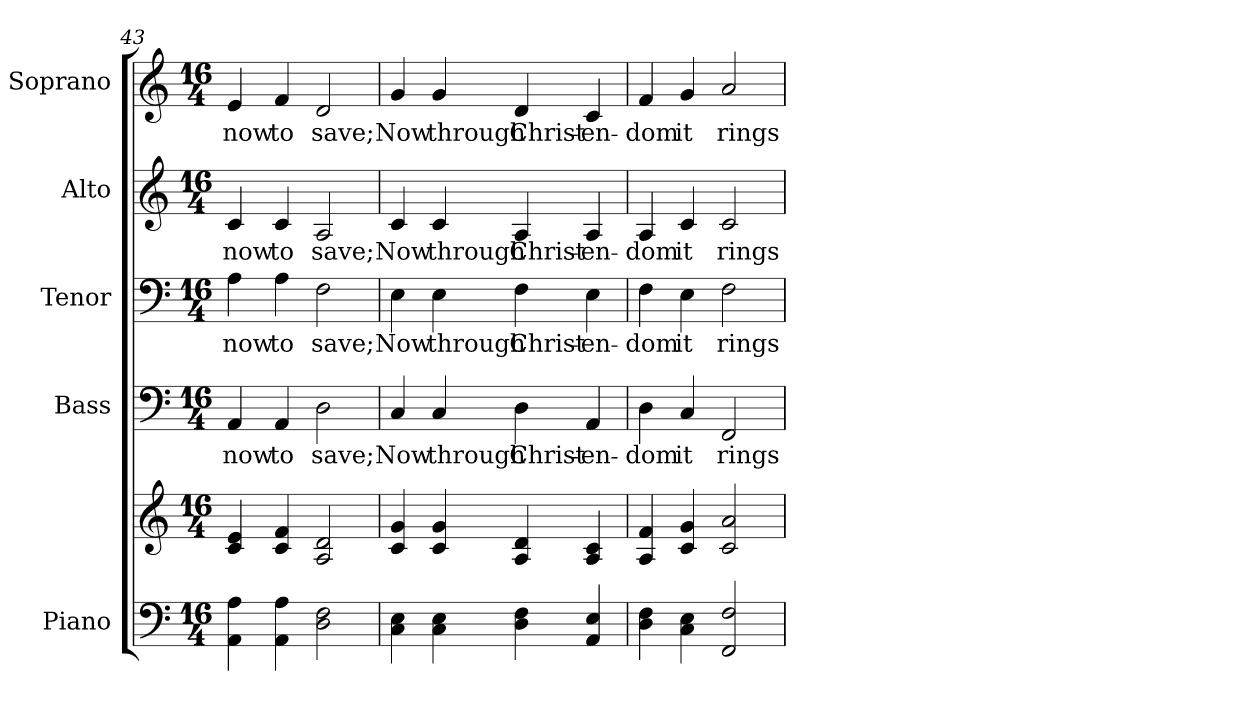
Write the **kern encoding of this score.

**kern	**kern	**kern	**text	**kern	**text	**kern	**text	**kern	**text
*part5	*part5	*part4	*part4	*part3	*part3	*part2	*part2	*part1	*part1
*staff6	*staff5	*staff4	*staff4	*staff3	*staff3	*staff2	*staff2	*staff1	*staff1
*I"Piano	*	*I"Bass	*	*I"Tenor	*	*I"Alto	*	*I"Soprano	*
*I'Pno.	*	*I'B.	*	*I'T.	*	*I'A.	*	*I'S.	*
!!LO:PB:g=z
*clefF4	*clefG2	*clefF4	*	*clefF4	*	*clefG2	*	*clefG2	*
*k[]	*k[]	*k[]	*	*k[]	*	*k[]	*	*k[]	*
*C:	*C:	*C:	*	*C:	*	*C:	*	*C:	*
*M16/4	*M16/4	*M16/4	*	*M16/4	*	*M16/4	*	*M16/4	*
=43	=43	=43	=43	=43	=43	=43	=43	=43	=43
!	!	!	!LO:LY:b:color=#000000	!	!	!	!	!	!
!	!	!	!	!	!LO:LY:b:color=#000000	!	!	!	!
!	!	!	!	!	!	!	!LO:LY:b:color=#000000	!	!
!	!	!	!	!	!	!	!	!	!LO:LY:b:color=#000000
4AAi\ 4Ai	4ci/ 4ei	4AAi/	now	4Ai\	now	4ci/	now	4ei/	now
!	!	!	!LO:LY:b:color=#000000	!	!	!	!	!	!
!	!	!	!	!	!LO:LY:b:color=#000000	!	!	!	!
!	!	!	!	!	!	!	!LO:LY:b:color=#000000	!	!
!	!	!	!	!	!	!	!	!	!LO:LY:b:color=#000000
4AAi\ 4Ai	4ci/ 4fi	4AAi/	to	4Ai\	to	4ci/	to	4fi/	to
!	!	!	!LO:LY:b:color=#000000	!	!	!	!	!	!
!	!	!	!	!	!LO:LY:b:color=#000000	!	!	!	!
!	!	!	!	!	!	!	!LO:LY:b:color=#000000	!	!
!	!	!	!	!	!	!	!	!	!LO:LY:b:color=#000000
2Di\ 2Fi	2Ai/ 2di	2Di\	save;	2Fi\	save;	2Ai/	save;	2di/	save;
!!LO:PB:g=z
=44	=44	=44	=44	=44	=44	=44	=44	=44	=44
!	!	!	!LO:LY:b:color=#000000	!	!	!	!	!	!
!	!	!	!	!	!LO:LY:b:color=#000000	!	!	!	!
!	!	!	!	!	!	!	!LO:LY:b:color=#000000	!	!
!	!	!	!	!	!	!	!	!	!LO:LY:b:color=#000000
4Ci\ 4Ei	4ci/ 4gi	4Ci/	Now	4Ei\	Now	4ci/	Now	4gi/	Now
!	!	!	!LO:LY:b:color=#000000	!	!	!	!	!	!
!	!	!	!	!	!LO:LY:b:color=#000000	!	!	!	!
!	!	!	!	!	!	!	!LO:LY:b:color=#000000	!	!
!	!	!	!	!	!	!	!	!	!LO:LY:b:color=#000000
4Ci\ 4Ei	4ci/ 4gi	4Ci/	through	4Ei\	through	4ci/	through	4gi/	through
!	!	!	!LO:LY:b:color=#000000	!	!	!	!	!	!
!	!	!	!	!	!LO:LY:b:color=#000000	!	!	!	!
!	!	!	!	!	!	!	!LO:LY:b:color=#000000	!	!
!	!	!	!	!	!	!	!	!	!LO:LY:b:color=#000000
4Di\ 4Fi	4Ai/ 4di	4Di\	Christ-	4Fi\	Christ-	4Ai/	Christ-	4di/	Christ-
!	!	!	!LO:LY:b:color=#000000	!	!	!	!	!	!
!	!	!	!	!	!LO:LY:b:color=#000000	!	!	!	!
!	!	!	!	!	!	!	!LO:LY:b:color=#000000	!	!
!	!	!	!	!	!	!	!	!	!LO:LY:b:color=#000000
4AAi/ 4Ei	4Ai/ 4ci	4AAi/	-en-	4Ei\	-en-	4Ai/	-en-	4ci/	-en-
!!LO:PB:g=z
=45	=45	=45	=45	=45	=45	=45	=45	=45	=45
!	!	!	!LO:LY:b:color=#000000	!	!	!	!	!	!
!	!	!	!	!	!LO:LY:b:color=#000000	!	!	!	!
!	!	!	!	!	!	!	!LO:LY:b:color=#000000	!	!
!	!	!	!	!	!	!	!	!	!LO:LY:b:color=#000000
4Di\ 4Fi	4Ai/ 4fi	4Di\	-dom	4Fi\	-dom	4Ai/	-dom	4fi/	-dom
!	!	!	!LO:LY:b:color=#000000	!	!	!	!	!	!
!	!	!	!	!	!LO:LY:b:color=#000000	!	!	!	!
!	!	!	!	!	!	!	!LO:LY:b:color=#000000	!	!
!	!	!	!	!	!	!	!	!	!LO:LY:b:color=#000000
4Ci\ 4Ei	4ci/ 4gi	4Ci/	it	4Ei\	it	4ci/	it	4gi/	it
!	!	!	!LO:LY:b:color=#000000	!	!	!	!	!	!
!	!	!	!	!	!LO:LY:b:color=#000000	!	!	!	!
!	!	!	!	!	!	!	!LO:LY:b:color=#000000	!	!
!	!	!	!	!	!	!	!	!	!LO:LY:b:color=#000000
2FFi/ 2Fi	2ci/ 2ai	2FFi/	rings	2Fi\	rings	2ci/	rings	2ai/	rings
=	=	=	=	=	=	=	=	=	=
*-	*-	*-	*-	*-	*-	*-	*-	*-	*-
